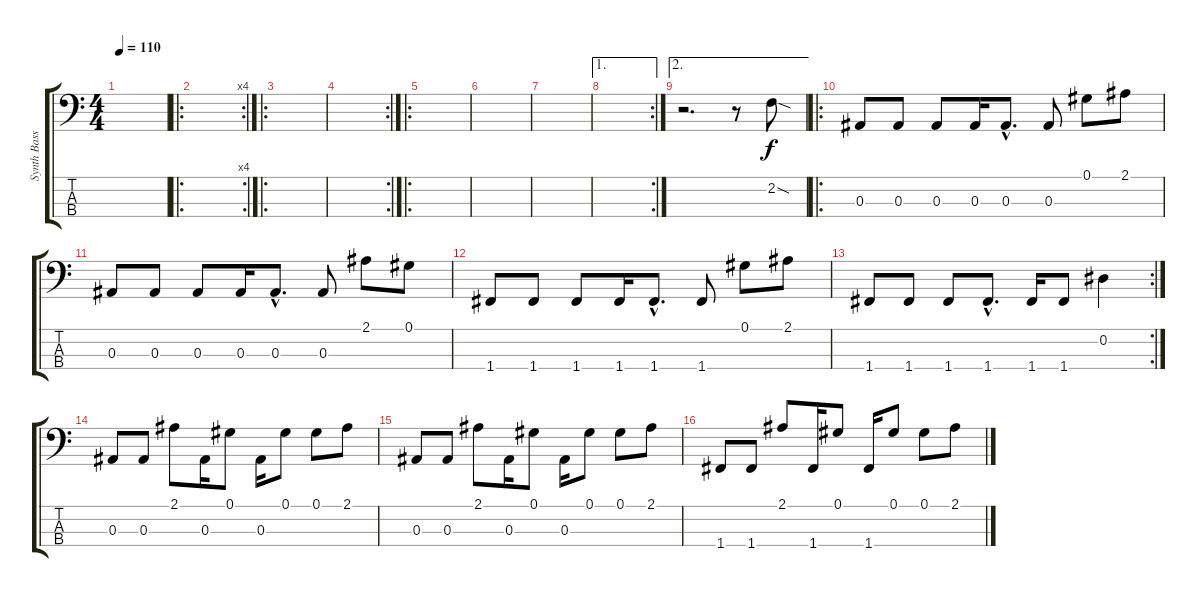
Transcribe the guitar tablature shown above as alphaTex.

\track ("Synth Bass" "Synth Bass") {instrument synthbass2}
\staff {score tabs}
\tuning (Ab2 Eb2 Bb1 F1) {hide}
\ts (4 4)
\tempo 110
\clef f4
\ks c
|
\ro
\rc 4
|
\ro
|
\rc 2
|
\ro
|
|
|
\ae 1
\rc 2
|
\ae 2
r.2{d} r.8 2.2{sod}.8 |
\ro
0.3.8 0.3.8 0.3.8 0.3.16 0.3{hac}.8{d} 0.3.8 0.1.8 2.1.8 |
0.3.8 0.3.8 0.3.8 0.3.16 0.3{hac}.8{d} 0.3.8 2.1.8 0.1.8 |
1.4.8 1.4.8 1.4.8 1.4.16 1.4{hac}.8{d} 1.4.8 0.1.8 2.1.8 |
\rc 2
1.4.8 1.4.8 1.4.8 1.4{hac}.8{d} 1.4.16 1.4.8 0.2.4 |
0.3.8 0.3.8 2.1.8 0.3.16 0.1.8 0.3.16 0.1.8 0.1.8 2.1.8 |
0.3.8 0.3.8 2.1.8 0.3.16 0.1.8 0.3.16 0.1.8 0.1.8 2.1.8 |
1.4.8 1.4.8 2.1.8 1.4.16 0.1.8 1.4.16 0.1.8 0.1.8 2.1.8
